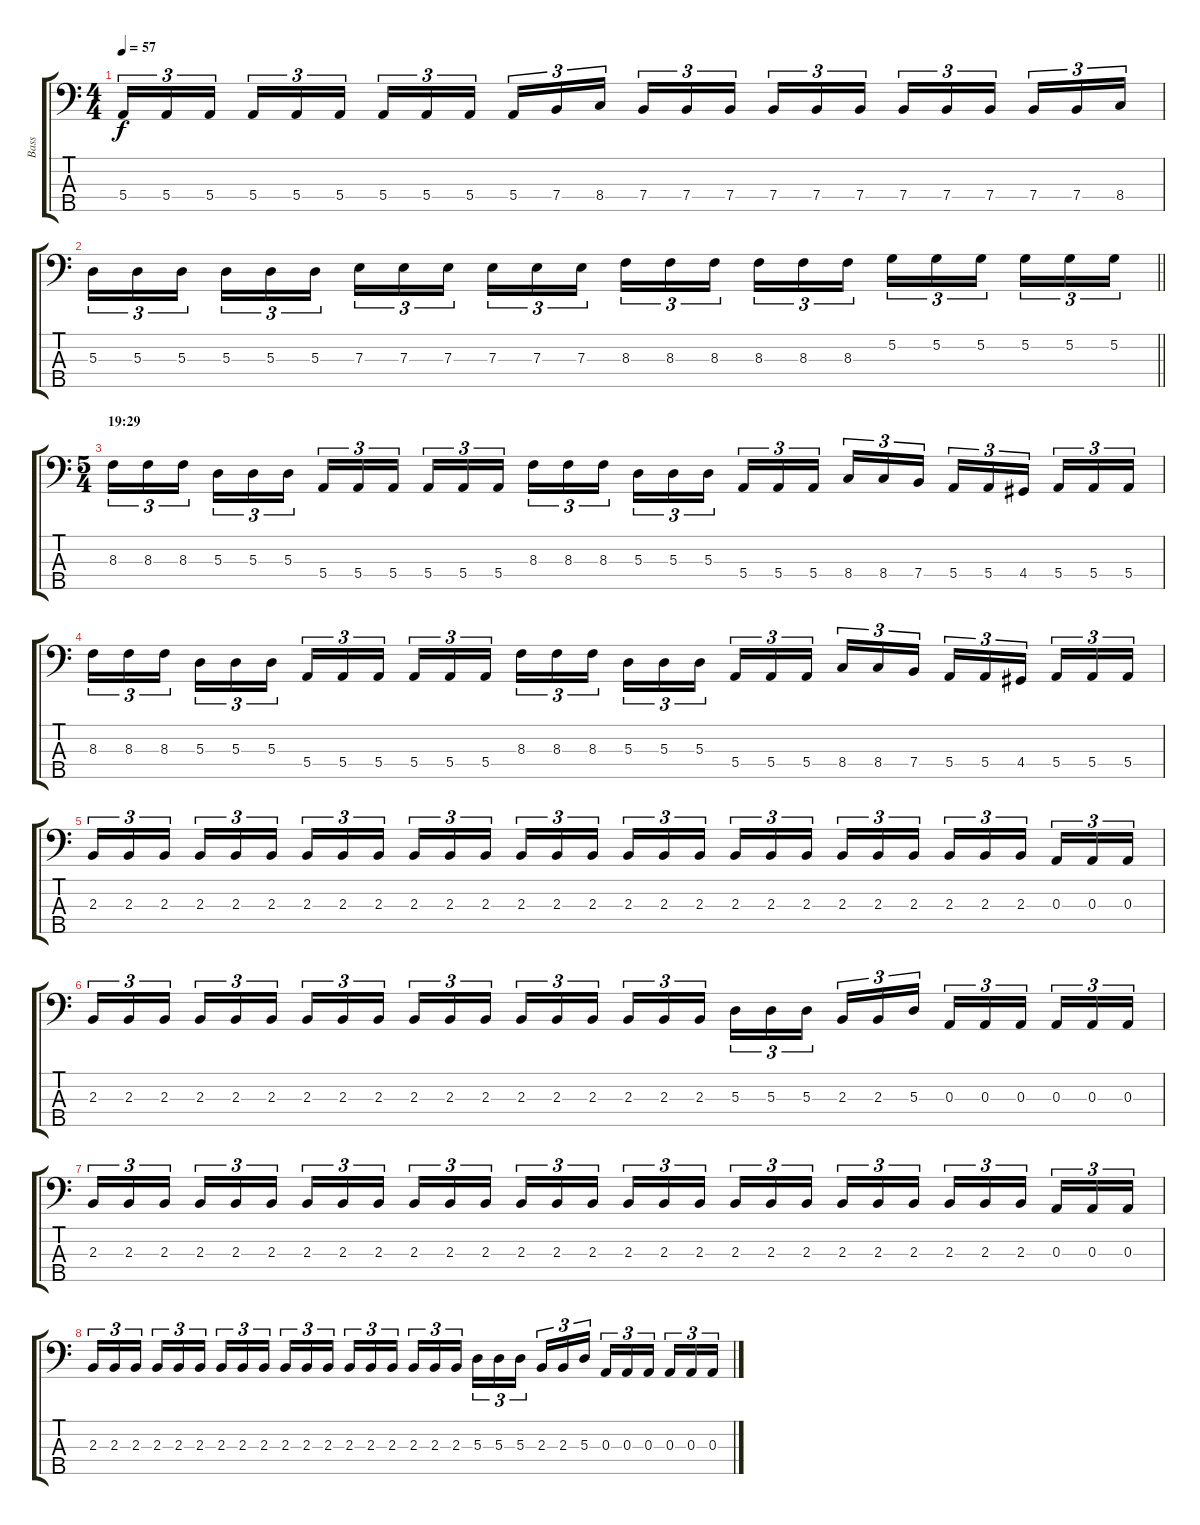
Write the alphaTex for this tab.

\track ("Bass" "Bass") {instrument electricbassfinger}
\staff {score tabs}
\tuning (G2 D2 A1 E1 B0) {hide}
\ts (4 4)
\tempo 57
\clef f4
\ks c
5.4.16{tu (3 2) dy f} 5.4.16{tu (3 2)} 5.4.16{tu (3 2) beam splitsecondary} 5.4.16{tu (3 2)} 5.4.16{tu (3 2)} 5.4.16{tu (3 2)} 5.4.16{tu (3 2)} 5.4.16{tu (3 2)} 5.4.16{tu (3 2) beam splitsecondary} 5.4.16{tu (3 2)} 7.4.16{tu (3 2)} 8.4.16{tu (3 2)} 7.4.16{tu (3 2)} 7.4.16{tu (3 2)} 7.4.16{tu (3 2) beam splitsecondary} 7.4.16{tu (3 2)} 7.4.16{tu (3 2)} 7.4.16{tu (3 2)} 7.4.16{tu (3 2)} 7.4.16{tu (3 2)} 7.4.16{tu (3 2) beam splitsecondary} 7.4.16{tu (3 2)} 7.4.16{tu (3 2)} 8.4.16{tu (3 2)} |
\barLineRight lightlight
5.3.16{tu (3 2)} 5.3.16{tu (3 2)} 5.3.16{tu (3 2) beam splitsecondary} 5.3.16{tu (3 2)} 5.3.16{tu (3 2)} 5.3.16{tu (3 2)} 7.3.16{tu (3 2)} 7.3.16{tu (3 2)} 7.3.16{tu (3 2) beam splitsecondary} 7.3.16{tu (3 2)} 7.3.16{tu (3 2)} 7.3.16{tu (3 2)} 8.3.16{tu (3 2)} 8.3.16{tu (3 2)} 8.3.16{tu (3 2) beam splitsecondary} 8.3.16{tu (3 2)} 8.3.16{tu (3 2)} 8.3.16{tu (3 2)} 5.2.16{tu (3 2)} 5.2.16{tu (3 2)} 5.2.16{tu (3 2) beam splitsecondary} 5.2.16{tu (3 2)} 5.2.16{tu (3 2)} 5.2.16{tu (3 2)} |
\ts (5 4)
\section ("" "19:29")
8.3.16{tu (3 2)} 8.3.16{tu (3 2)} 8.3.16{tu (3 2) beam splitsecondary} 5.3.16{tu (3 2)} 5.3.16{tu (3 2)} 5.3.16{tu (3 2)} 5.4.16{tu (3 2)} 5.4.16{tu (3 2)} 5.4.16{tu (3 2) beam splitsecondary} 5.4.16{tu (3 2)} 5.4.16{tu (3 2)} 5.4.16{tu (3 2)} 8.3.16{tu (3 2)} 8.3.16{tu (3 2)} 8.3.16{tu (3 2) beam splitsecondary} 5.3.16{tu (3 2)} 5.3.16{tu (3 2)} 5.3.16{tu (3 2)} 5.4.16{tu (3 2)} 5.4.16{tu (3 2)} 5.4.16{tu (3 2) beam splitsecondary} 8.4.16{tu (3 2)} 8.4.16{tu (3 2)} 7.4.16{tu (3 2)} 5.4.16{tu (3 2)} 5.4.16{tu (3 2)} 4.4.16{tu (3 2) beam splitsecondary} 5.4.16{tu (3 2)} 5.4.16{tu (3 2)} 5.4.16{tu (3 2)} |
8.3.16{tu (3 2)} 8.3.16{tu (3 2)} 8.3.16{tu (3 2) beam splitsecondary} 5.3.16{tu (3 2)} 5.3.16{tu (3 2)} 5.3.16{tu (3 2)} 5.4.16{tu (3 2)} 5.4.16{tu (3 2)} 5.4.16{tu (3 2) beam splitsecondary} 5.4.16{tu (3 2)} 5.4.16{tu (3 2)} 5.4.16{tu (3 2)} 8.3.16{tu (3 2)} 8.3.16{tu (3 2)} 8.3.16{tu (3 2) beam splitsecondary} 5.3.16{tu (3 2)} 5.3.16{tu (3 2)} 5.3.16{tu (3 2)} 5.4.16{tu (3 2)} 5.4.16{tu (3 2)} 5.4.16{tu (3 2) beam splitsecondary} 8.4.16{tu (3 2)} 8.4.16{tu (3 2)} 7.4.16{tu (3 2)} 5.4.16{tu (3 2)} 5.4.16{tu (3 2)} 4.4.16{tu (3 2) beam splitsecondary} 5.4.16{tu (3 2)} 5.4.16{tu (3 2)} 5.4.16{tu (3 2)} |
2.3.16{tu (3 2)} 2.3.16{tu (3 2)} 2.3.16{tu (3 2) beam splitsecondary} 2.3.16{tu (3 2)} 2.3.16{tu (3 2)} 2.3.16{tu (3 2)} 2.3.16{tu (3 2)} 2.3.16{tu (3 2)} 2.3.16{tu (3 2) beam splitsecondary} 2.3.16{tu (3 2)} 2.3.16{tu (3 2)} 2.3.16{tu (3 2)} 2.3.16{tu (3 2)} 2.3.16{tu (3 2)} 2.3.16{tu (3 2) beam splitsecondary} 2.3.16{tu (3 2)} 2.3.16{tu (3 2)} 2.3.16{tu (3 2)} 2.3.16{tu (3 2)} 2.3.16{tu (3 2)} 2.3.16{tu (3 2) beam splitsecondary} 2.3.16{tu (3 2)} 2.3.16{tu (3 2)} 2.3.16{tu (3 2)} 2.3.16{tu (3 2)} 2.3.16{tu (3 2)} 2.3.16{tu (3 2) beam splitsecondary} 0.3.16{tu (3 2)} 0.3.16{tu (3 2)} 0.3.16{tu (3 2)} |
2.3.16{tu (3 2)} 2.3.16{tu (3 2)} 2.3.16{tu (3 2) beam splitsecondary} 2.3.16{tu (3 2)} 2.3.16{tu (3 2)} 2.3.16{tu (3 2)} 2.3.16{tu (3 2)} 2.3.16{tu (3 2)} 2.3.16{tu (3 2) beam splitsecondary} 2.3.16{tu (3 2)} 2.3.16{tu (3 2)} 2.3.16{tu (3 2)} 2.3.16{tu (3 2)} 2.3.16{tu (3 2)} 2.3.16{tu (3 2) beam splitsecondary} 2.3.16{tu (3 2)} 2.3.16{tu (3 2)} 2.3.16{tu (3 2)} 5.3.16{tu (3 2)} 5.3.16{tu (3 2)} 5.3.16{tu (3 2) beam splitsecondary} 2.3.16{tu (3 2)} 2.3.16{tu (3 2)} 5.3.16{tu (3 2)} 0.3.16{tu (3 2)} 0.3.16{tu (3 2)} 0.3.16{tu (3 2) beam splitsecondary} 0.3.16{tu (3 2)} 0.3.16{tu (3 2)} 0.3.16{tu (3 2)} |
2.3.16{tu (3 2)} 2.3.16{tu (3 2)} 2.3.16{tu (3 2) beam splitsecondary} 2.3.16{tu (3 2)} 2.3.16{tu (3 2)} 2.3.16{tu (3 2)} 2.3.16{tu (3 2)} 2.3.16{tu (3 2)} 2.3.16{tu (3 2) beam splitsecondary} 2.3.16{tu (3 2)} 2.3.16{tu (3 2)} 2.3.16{tu (3 2)} 2.3.16{tu (3 2)} 2.3.16{tu (3 2)} 2.3.16{tu (3 2) beam splitsecondary} 2.3.16{tu (3 2)} 2.3.16{tu (3 2)} 2.3.16{tu (3 2)} 2.3.16{tu (3 2)} 2.3.16{tu (3 2)} 2.3.16{tu (3 2) beam splitsecondary} 2.3.16{tu (3 2)} 2.3.16{tu (3 2)} 2.3.16{tu (3 2)} 2.3.16{tu (3 2)} 2.3.16{tu (3 2)} 2.3.16{tu (3 2) beam splitsecondary} 0.3.16{tu (3 2)} 0.3.16{tu (3 2)} 0.3.16{tu (3 2)} |
2.3.16{tu (3 2)} 2.3.16{tu (3 2)} 2.3.16{tu (3 2) beam splitsecondary} 2.3.16{tu (3 2)} 2.3.16{tu (3 2)} 2.3.16{tu (3 2)} 2.3.16{tu (3 2)} 2.3.16{tu (3 2)} 2.3.16{tu (3 2) beam splitsecondary} 2.3.16{tu (3 2)} 2.3.16{tu (3 2)} 2.3.16{tu (3 2)} 2.3.16{tu (3 2)} 2.3.16{tu (3 2)} 2.3.16{tu (3 2) beam splitsecondary} 2.3.16{tu (3 2)} 2.3.16{tu (3 2)} 2.3.16{tu (3 2)} 5.3.16{tu (3 2)} 5.3.16{tu (3 2)} 5.3.16{tu (3 2) beam splitsecondary} 2.3.16{tu (3 2)} 2.3.16{tu (3 2)} 5.3.16{tu (3 2)} 0.3.16{tu (3 2)} 0.3.16{tu (3 2)} 0.3.16{tu (3 2) beam splitsecondary} 0.3.16{tu (3 2)} 0.3.16{tu (3 2)} 0.3.16{tu (3 2)}
